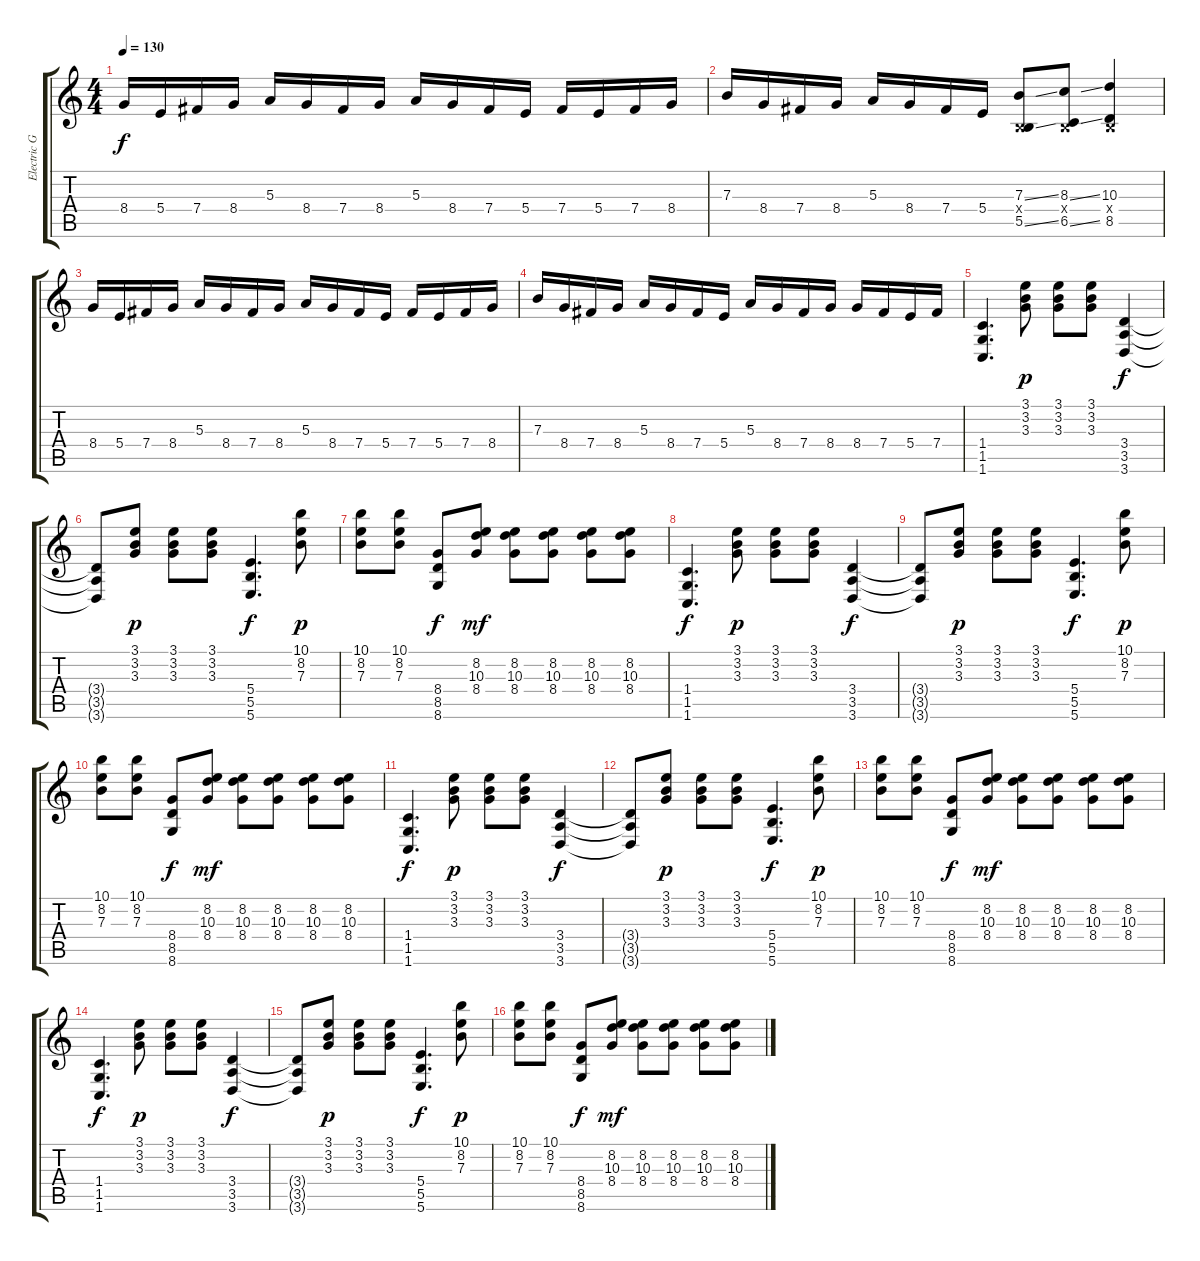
\track ("Electric Guitar" "Electric G") {instrument distortionguitar}
\staff {score tabs}
\tuning (Db4 Ab3 E3 B2 Gb2 B1) {hide}
\ts (4 4)
\tempo 130
\clef g2
\ks c
8.4.16{dy f} 5.4.16 7.4.16 8.4.16 5.3.16 8.4.16 7.4.16 8.4.16 5.3.16 8.4.16 7.4.16 5.4.16 7.4.16 5.4.16 7.4.16 8.4.16 |
7.3.16 8.4.16 7.4.16 8.4.16 5.3.16 8.4.16 7.4.16 5.4.16 (7.3{ss} 0.4{x} 5.5{ss}).8 (8.3{ss} 0.4{x} 6.5{ss}).8 (10.3 0.4{x} 8.5).4 |
8.4.16 5.4.16 7.4.16 8.4.16 5.3.16 8.4.16 7.4.16 8.4.16 5.3.16 8.4.16 7.4.16 5.4.16 7.4.16 5.4.16 7.4.16 8.4.16 |
7.3.16 8.4.16 7.4.16 8.4.16 5.3.16 8.4.16 7.4.16 5.4.16 5.3.16 8.4.16 7.4.16 8.4.16 8.4.16 7.4.16 5.4.16 7.4.16 |
(1.4 1.5 1.6).4{d} (3.1 3.2 3.3).8{dy p} (3.1 3.2 3.3).8 (3.1 3.2 3.3).8 (3.4 3.5 3.6).4{dy f} |
(3.4{t} 3.5{t} 3.6{t}).8 (3.1 3.2 3.3).8{dy p} (3.1 3.2 3.3).8 (3.1 3.2 3.3).8 (5.4 5.5 5.6).4{d dy f} (10.1 8.2 7.3).8{dy p} |
(10.1 8.2 7.3).8 (10.1 8.2 7.3).8 (8.4 8.5 8.6).8{dy f} (8.2 10.3 8.4).8{dy mf} (8.2 10.3 8.4).8 (8.2 10.3 8.4).8 (8.2 10.3 8.4).8 (8.2 10.3 8.4).8 |
(1.4 1.5 1.6).4{d dy f} (3.1 3.2 3.3).8{dy p} (3.1 3.2 3.3).8 (3.1 3.2 3.3).8 (3.4 3.5 3.6).4{dy f} |
(3.4{t} 3.5{t} 3.6{t}).8 (3.1 3.2 3.3).8{dy p} (3.1 3.2 3.3).8 (3.1 3.2 3.3).8 (5.4 5.5 5.6).4{d dy f} (10.1 8.2 7.3).8{dy p} |
(10.1 8.2 7.3).8 (10.1 8.2 7.3).8 (8.4 8.5 8.6).8{dy f} (8.2 10.3 8.4).8{dy mf} (8.2 10.3 8.4).8 (8.2 10.3 8.4).8 (8.2 10.3 8.4).8 (8.2 10.3 8.4).8 |
(1.4 1.5 1.6).4{d dy f} (3.1 3.2 3.3).8{dy p} (3.1 3.2 3.3).8 (3.1 3.2 3.3).8 (3.4 3.5 3.6).4{dy f} |
(3.4{t} 3.5{t} 3.6{t}).8 (3.1 3.2 3.3).8{dy p} (3.1 3.2 3.3).8 (3.1 3.2 3.3).8 (5.4 5.5 5.6).4{d dy f} (10.1 8.2 7.3).8{dy p} |
(10.1 8.2 7.3).8 (10.1 8.2 7.3).8 (8.4 8.5 8.6).8{dy f} (8.2 10.3 8.4).8{dy mf} (8.2 10.3 8.4).8 (8.2 10.3 8.4).8 (8.2 10.3 8.4).8 (8.2 10.3 8.4).8 |
(1.4 1.5 1.6).4{d dy f} (3.1 3.2 3.3).8{dy p} (3.1 3.2 3.3).8 (3.1 3.2 3.3).8 (3.4 3.5 3.6).4{dy f} |
(3.4{t} 3.5{t} 3.6{t}).8 (3.1 3.2 3.3).8{dy p} (3.1 3.2 3.3).8 (3.1 3.2 3.3).8 (5.4 5.5 5.6).4{d dy f} (10.1 8.2 7.3).8{dy p} |
(10.1 8.2 7.3).8 (10.1 8.2 7.3).8 (8.4 8.5 8.6).8{dy f} (8.2 10.3 8.4).8{dy mf} (8.2 10.3 8.4).8 (8.2 10.3 8.4).8 (8.2 10.3 8.4).8 (8.2 10.3 8.4).8
